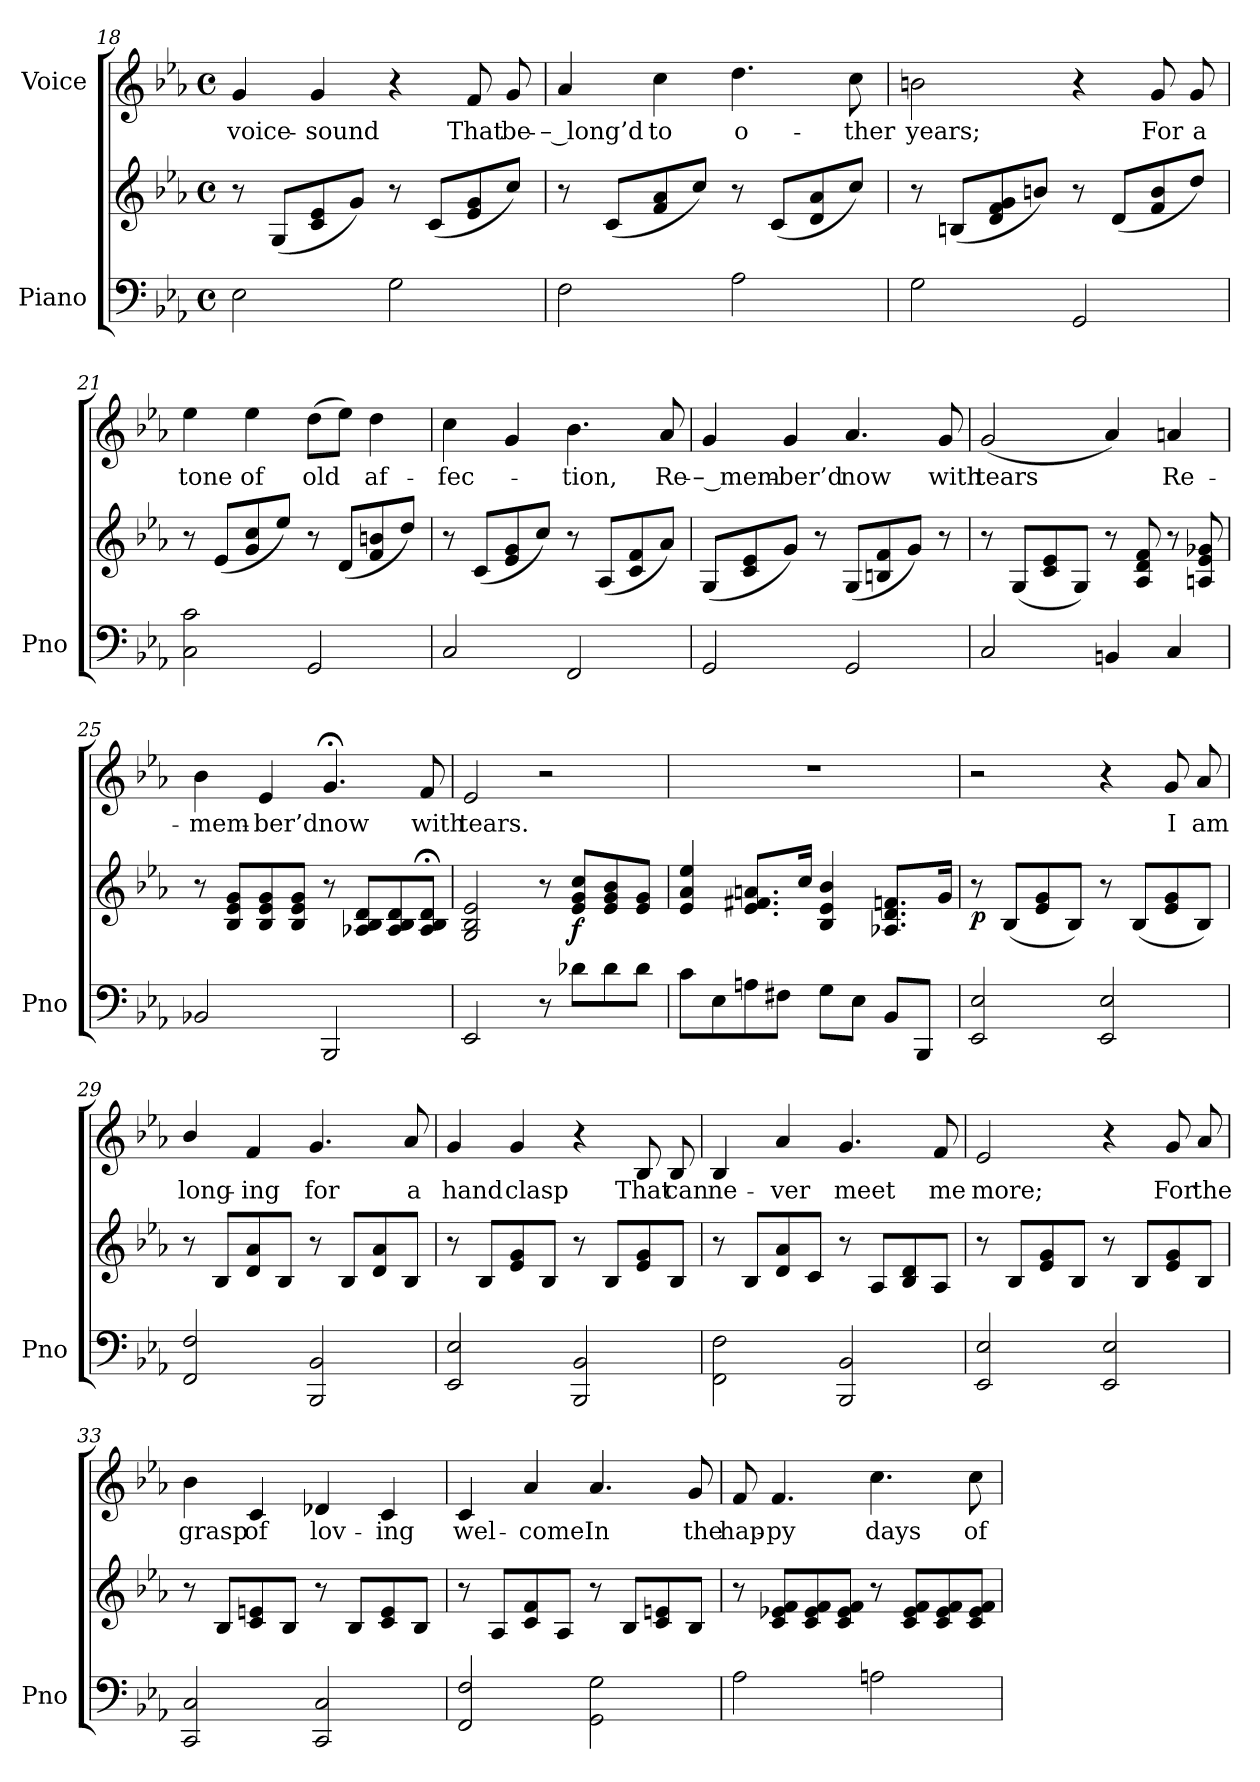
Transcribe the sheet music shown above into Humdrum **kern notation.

**kern	**kern	**dynam	**kern	**text
*part2	*part2	*part2	*part1	*part1
*staff3	*staff2	*staff2/3	*staff1	*staff1
*I"Piano	*	*	*I"Voice	*
*I'Pno	*	*	*	*
*clefF4	*clefG2	*	*clefG2	*
*k[b-e-a-]	*k[b-e-a-]	*	*k[b-e-a-]	*
*M4/4	*M4/4	*	*M4/4	*
*met(c)	*met(c)	*	*met(c)	*
=18	=18	=18	=18	=18
2E-\	8r	.	4g/	voice-
.	(8G/L	.	.	.
.	8c/ 8e-/	.	4g/	-sound
.	8g/J)	.	.	.
2G\	8r	.	4r	.
.	(8c/L	.	.	.
.	8e-/ 8g/	.	8f/	That
.	8cc/J)	.	8g/	be-
=19	=19	=19	=19	=19
2F\	8r	.	4a-/	-– long’d
.	(8c/L	.	.	.
.	8f/ 8a-/	.	4cc\	to
.	8cc/J)	.	.	.
2A-\	8r	.	4.dd\	o-
.	(8c/L	.	.	.
.	8d/ 8a-/	.	.	.
.	8cc/J)	.	8cc\	-ther
=20	=20	=20	=20	=20
2G\	8r	.	2bn\	years;
.	(8Bn/L	.	.	.
.	8d/ 8f/ 8g/	.	.	.
.	8bn/J)	.	.	.
2GG/	8r	.	4r	.
.	(8d/L	.	.	.
.	8f/ 8b/	.	8g/	For
.	8dd/J)	.	8g/	a
=21	=21	=21	=21	=21
2C\ 2c\	8r	.	4ee-\	tone
.	(8e-/L	.	.	.
.	8g/ 8cc/	.	4ee-\	of
.	8ee-/J)	.	.	.
2GG/	8r	.	(8dd\L	old
.	(8d/L	.	8ee-\J)	.
.	8f/ 8bn/	.	4dd\	af-
.	8dd/J)	.	.	.
=22	=22	=22	=22	=22
2C/	8r	.	4cc\	-fec-
.	(8c/L	.	.	.
.	8e-/ 8g/	.	4g/	.
.	8cc/J)	.	.	.
2FF/	8r	.	4.b-\	-tion,
.	(8A-/L	.	.	.
.	8c/ 8f/	.	.	.
.	8a-/J)	.	8a-/	Re-
=23	=23	=23	=23	=23
2GG/	(8G/L	.	4g/	-– mem-
.	8c/ 8e-/	.	.	.
.	8g/J)	.	4g/	-ber’d
.	8r	.	.	.
2GG/	(8G/L	.	4.a-/	now
.	8Bn/ 8f/	.	.	.
.	8g/J)	.	.	.
.	8r	.	8g/	with
=24	=24	=24	=24	=24
2C/	8r	.	(2g/	tears
.	(8G/L	.	.	.
.	8c/ 8e-/	.	.	.
.	8G/J)	.	.	.
4BBn/	8r	.	4a-/)	.
.	8A-/ 8d/ 8f/	.	.	.
4C/	8r	.	4an/	Re-
.	8An/ 8e-/ 8g-X/	.	.	.
=25	=25	=25	=25	=25
2BB-X/	8r	.	4b-\	-mem-
.	8B-/ 8e-/ 8g/L	.	.	.
.	8B-/ 8e-/ 8g/	.	4e-/	-ber’d
.	8B-/ 8e-/ 8g/J	.	.	.
2BBB-/	8r	.	4.g;</	now
.	8A-X/ 8B-/ 8d/L	.	.	.
.	8A-/ 8B-/ 8d/	.	.	.
.	8A-/;< 8B-/;< 8d/;<J	.	8f/	with
=26	=26	=26	=26	=26
2EE-/	2G/ 2B-/ 2e-/	.	2e-/	tears.
8r	8r	.	2r	.
!	!	!LO:DY:b	!	!
8d-X\L	8e-/ 8g/ 8cc/L	f	.	.
8d-\	8e-/ 8g/ 8b-/	.	.	.
8d-\J	8e-/ 8g/J	.	.	.
=27	=27	=27	=27	=27
8c\L	4e-/ 4a-/ 4ee-/	.	1r	.
8E-\	.	.	.	.
8An\	8.e-/ 8.f#X/ 8.an/L	.	.	.
8F#X\J	.	.	.	.
.	16cc/Jk	.	.	.
8G\L	4B-/ 4e-/ 4b-/	.	.	.
8E-\J	.	.	.	.
8BB-/L	8.A-X/ 8.d/ 8.fn/L	.	.	.
8BBB-/J	.	.	.	.
.	16g/Jk	.	.	.
=28	=28	=28	=28	=28
!	!	!LO:DY:b	!	!
2EE-/ 2E-/	8r	p	2r	.
.	(8B-/L	.	.	.
.	8e-/ 8g/	.	.	.
.	8B-/J)	.	.	.
2EE-/ 2E-/	8r	.	4r	.
.	(8B-/L	.	.	.
.	8e-/ 8g/	.	8g/	I
.	8B-/J)	.	8a-/	am
=29	=29	=29	=29	=29
2FF/ 2F/	8r	.	4b-/	long-
.	8B-/L	.	.	.
.	8d/ 8a-/	.	4f/	-ing
.	8B-/J	.	.	.
2BBB-/ 2BB-/	8r	.	4.g/	for
.	8B-/L	.	.	.
.	8d/ 8a-/	.	.	.
.	8B-/J	.	8a-/	a
=30	=30	=30	=30	=30
2EE-/ 2E-/	8r	.	4g/	hand
.	8B-/L	.	.	.
.	8e-/ 8g/	.	4g/	clasp
.	8B-/J	.	.	.
2BBB-/ 2BB-/	8r	.	4r	.
.	8B-/L	.	.	.
.	8e-/ 8g/	.	8B-/	That
.	8B-/J	.	8B-/	can
=31	=31	=31	=31	=31
2FF\ 2F\	8r	.	4B-/	ne-
.	8B-/L	.	.	.
.	8d/ 8a-/	.	4a-/	-ver
.	8c/J	.	.	.
2BBB-/ 2BB-/	8r	.	4.g/	meet
.	8A-/L	.	.	.
.	8B-/ 8d/	.	.	.
.	8A-/J	.	8f/	me
=32	=32	=32	=32	=32
2EE-/ 2E-/	8r	.	2e-/	more;
.	8B-/L	.	.	.
.	8e-/ 8g/	.	.	.
.	8B-/J	.	.	.
2EE-/ 2E-/	8r	.	4r	.
.	8B-/L	.	.	.
.	8e-/ 8g/	.	8g/	For
.	8B-/J	.	8a-/	the
=33	=33	=33	=33	=33
2CC/ 2C/	8r	.	4b-\	grasp
.	8B-/L	.	.	.
.	8c/ 8en/	.	4c/	of
.	8B-/J	.	.	.
2CC/ 2C/	8r	.	4d-X/	lov-
.	8B-/L	.	.	.
.	8c/ 8e/	.	4c/	-ing
.	8B-/J	.	.	.
=34	=34	=34	=34	=34
2FF/ 2F/	8r	.	4c/	wel-
.	8A-/L	.	.	.
.	8c/ 8f/	.	4a-/	-come
.	8A-/J	.	.	.
2GG\ 2G\	8r	.	4.a-/	In
.	8B-/L	.	.	.
.	8c/ 8en/	.	.	.
.	8B-/J	.	8g/	the
=35	=35	=35	=35	=35
2A-\	8r	.	8f/	hap-
.	8c/ 8e-X/ 8f/L	.	4.f/	-py
.	8c/ 8e-/ 8f/	.	.	.
.	8c/ 8e-/ 8f/J	.	.	.
2An\	8r	.	4.cc\	days
.	8c/ 8e-/ 8f/L	.	.	.
.	8c/ 8e-/ 8f/	.	.	.
.	8c/ 8e-/ 8f/J	.	8cc\	of
=	=	=	=	=
*-	*-	*-	*-	*-
